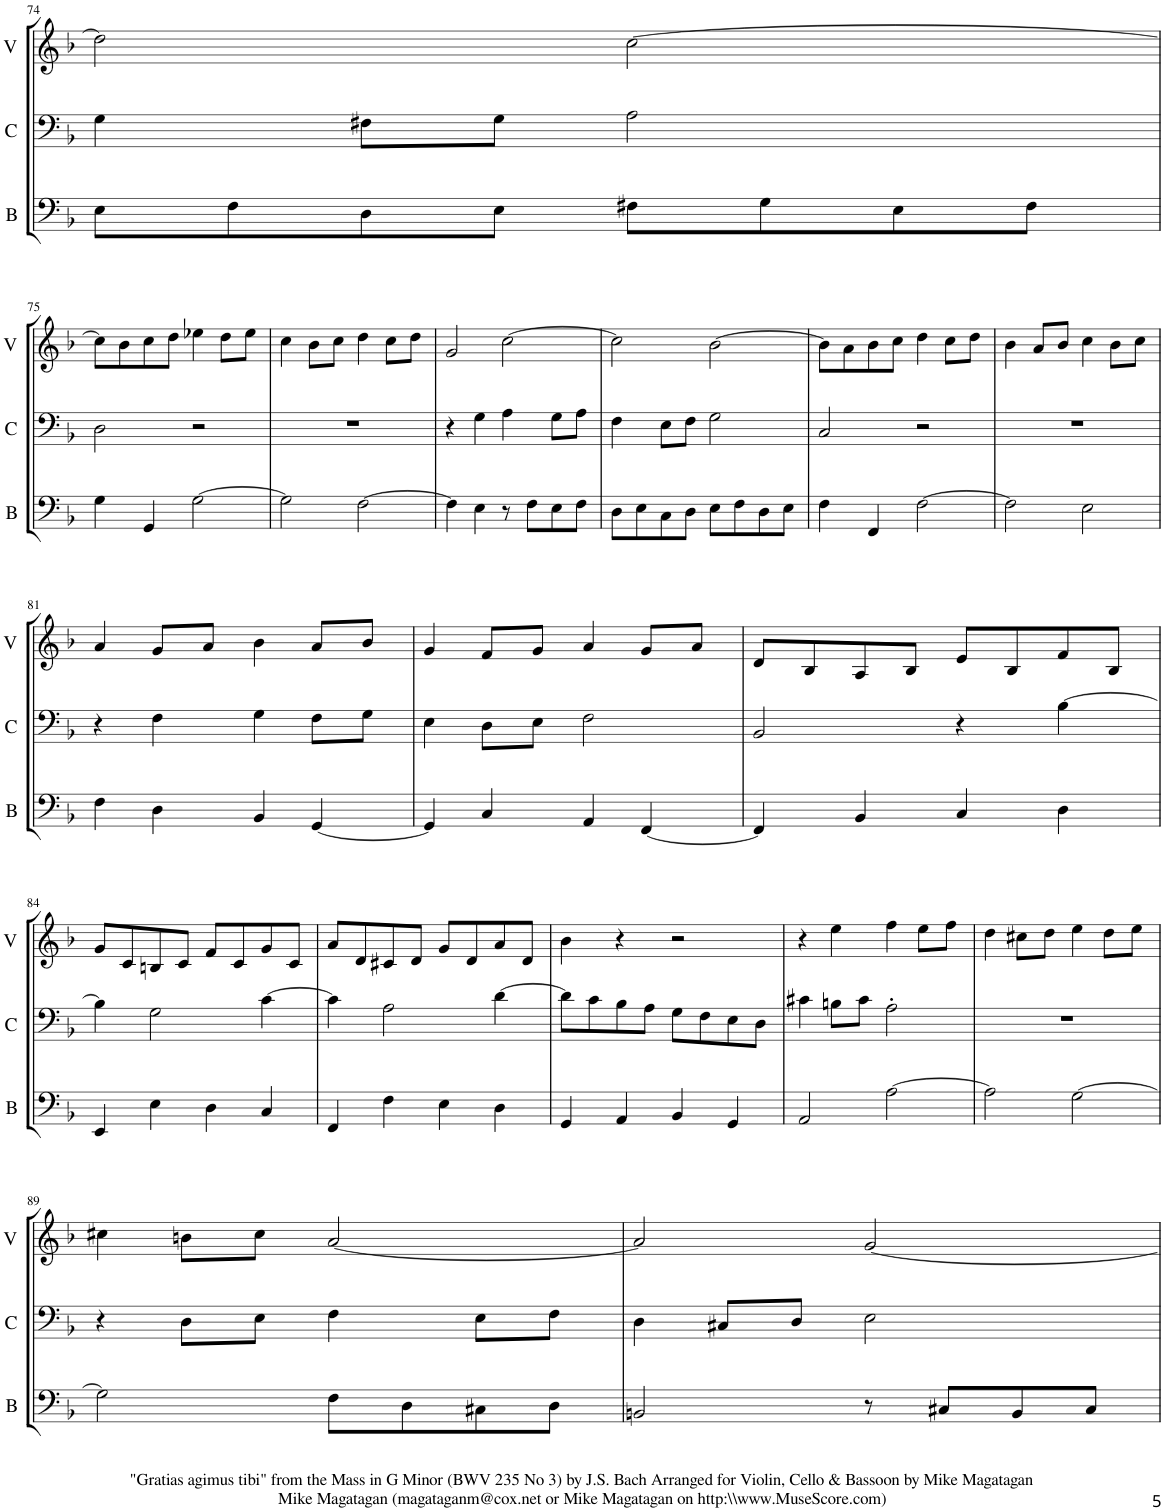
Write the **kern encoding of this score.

**kern	**kern	**kern
*part3	*part2	*part1
*staff3	*staff2	*staff1
*I"Bassoon	*I"Cello	*I"Violin
*I'B	*I'C	*I'V
!!LO:PB:g=z
*clefF4	*clefF4	*clefG2
*k[b-]	*k[b-]	*k[b-]
*M2/2	*M2/2	*M2/2
*met(c|)	*met(c|)	*met(c|)
=74	=74	=74
8E\L	4G\	2dd\]
8F\	.	.
8D\	8F#X\L	.
8E\J	8G\J	.
8F#X\L	2A\	[2cc\
8G\	.	.
8E\	.	.
8F#\J	.	.
!!LO:LB:g=z
=75	=75	=75
4G\	2D\	8cc\L]
.	.	8b-\
4GG/	.	8cc\
.	.	8dd\J
[2G\	2r	4ee-X\
.	.	8dd\L
.	.	8ee-\J
=76	=76	=76
2G\]	1r	4cc\
.	.	8b-\L
.	.	8cc\J
[2F\	.	4dd\
.	.	8cc\L
.	.	8dd\J
=77	=77	=77
4F\]	4r	2g/
4E\	4G\	.
8r	4A\	[2cc\
8F\L	.	.
8E\	8G\L	.
8F\J	8A\J	.
=78	=78	=78
8D\L	4F\	2cc\]
8E\	.	.
8C\	8E\L	.
8D\J	8F\J	.
8E\L	2G\	[2b-\
8F\	.	.
8D\	.	.
8E\J	.	.
=79	=79	=79
4F\	2C/	8b-\L]
.	.	8a\
4FF/	.	8b-\
.	.	8cc\J
[2F\	2r	4dd\
.	.	8cc\L
.	.	8dd\J
=80	=80	=80
2F\]	1r	4b-\
.	.	8a/L
.	.	8b-/J
2E\	.	4cc\
.	.	8b-\L
.	.	8cc\J
!!LO:LB:g=z
=81	=81	=81
4F\	4r	4a/
4D\	4F\	8g/L
.	.	8a/J
4BB-/	4G\	4b-\
[4GG/	8F\L	8a/L
.	8G\J	8b-/J
=82	=82	=82
4GG/]	4E\	4g/
4C/	8D\L	8f/L
.	8E\J	8g/J
4AA/	2F\	4a/
[4FF/	.	8g/L
.	.	8a/J
=83	=83	=83
4FF/]	2BB-/	8d/L
.	.	8B-/
4BB-/	.	8A/
.	.	8B-/J
4C/	4r	8e/L
.	.	8B-/
4D\	[4B-\	8f/
.	.	8B-/J
!!LO:LB:g=z
=84	=84	=84
4EE/	4B-\]	8g/L
.	.	8c/
4E\	2G\	8Bn/
.	.	8c/J
4D\	.	8f/L
.	.	8c/
4C/	[4c\	8g/
.	.	8c/J
=85	=85	=85
4FF/	4c\]	8a/L
.	.	8d/
4F\	2A\	8c#X/
.	.	8d/J
4E\	.	8g/L
.	.	8d/
4D\	[4d\	8a/
.	.	8d/J
=86	=86	=86
4GG/	8d\L]	4b-\
.	8c\	.
4AA/	8B-\	4r
.	8A\J	.
4BB-/	8G\L	2r
.	8F\	.
4GG/	8E\	.
.	8D\J	.
=87	=87	=87
2AA/	4c#X\	4r
.	8Bn\L	4ee\
.	8c#\J	.
[2A\	2A'\	4ff\
.	.	8ee\L
.	.	8ff\J
=88	=88	=88
2A\]	1r	4dd\
.	.	8cc#X\L
.	.	8dd\J
[2G\	.	4ee\
.	.	8dd\L
.	.	8ee\J
!!LO:LB:g=z
=89	=89	=89
2G\]	4r	4cc#X\
.	8D\L	8bn\L
.	8E\J	8cc#\J
8F\L	4F\	[2a/
8D\	.	.
8C#X\	8E\L	.
8D\J	8F\J	.
=90	=90	=90
2BBn/	4D\	2a/]
.	8C#X/L	.
.	8D/J	.
8r	2E\	[2g/
8C#X/L	.	.
8BB/	.	.
8C#/J	.	.
=	=	=
*-	*-	*-
